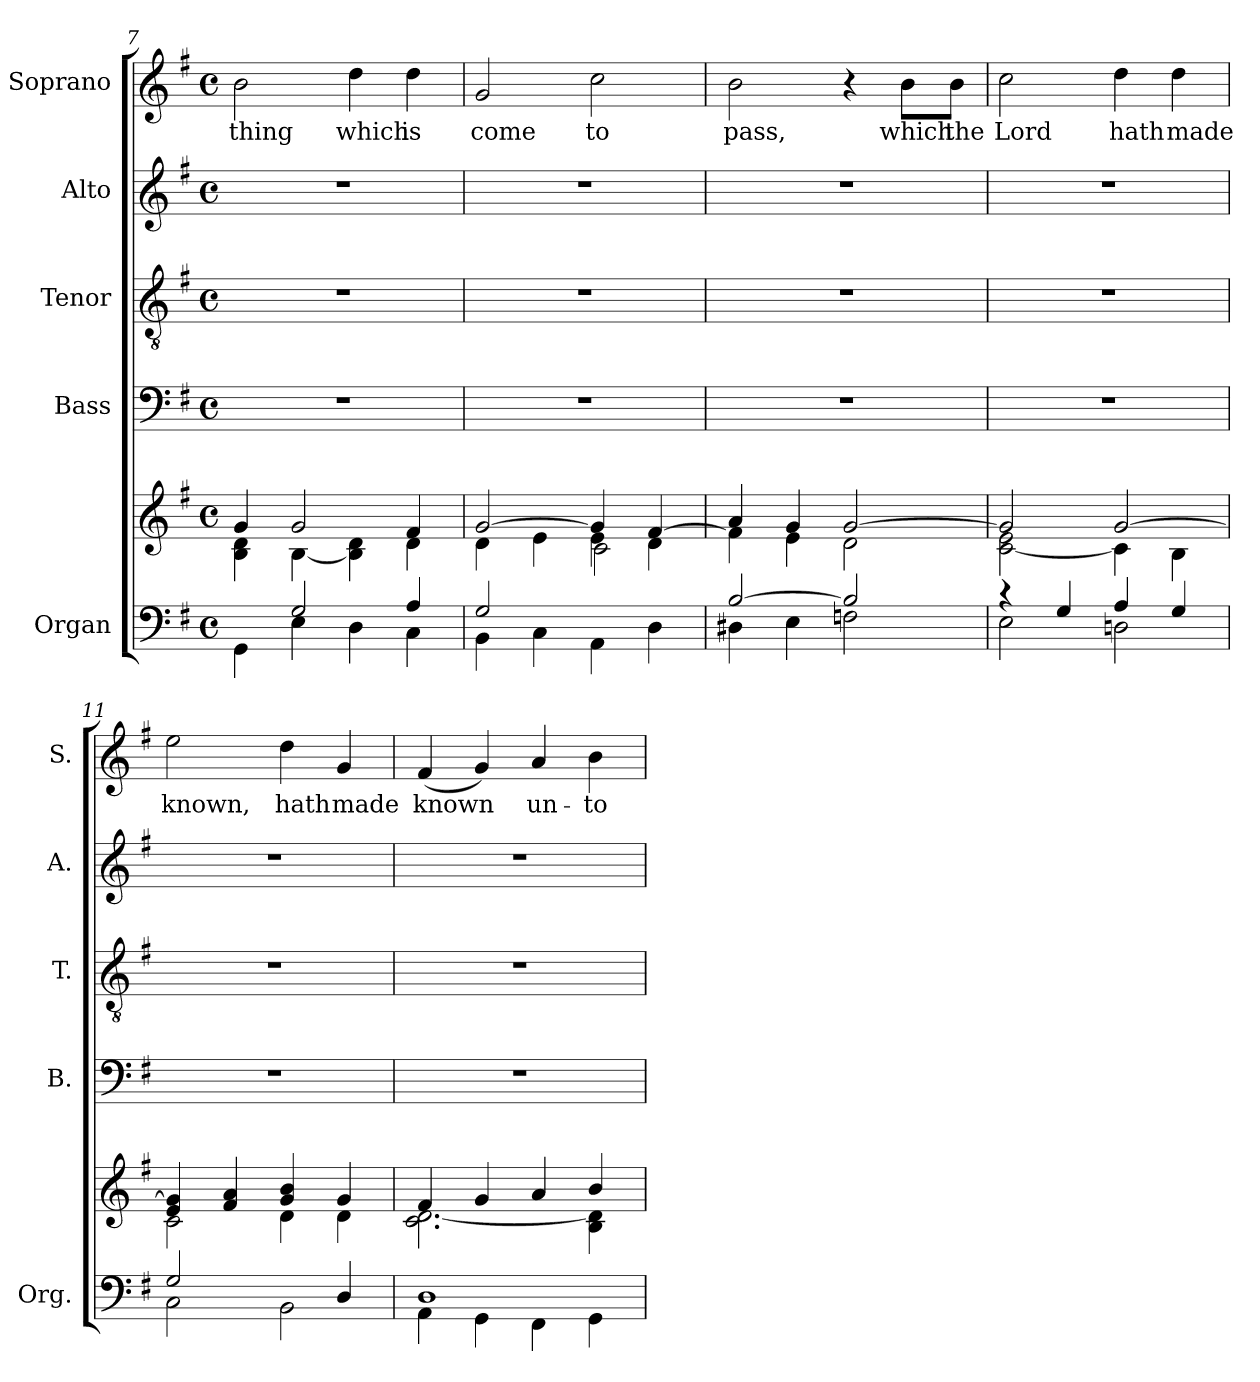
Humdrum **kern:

**kern	**kern	**kern	**kern	**kern	**kern	**text
*part5	*part5	*part4	*part3	*part2	*part1	*part1
*staff6	*staff5	*staff4	*staff3	*staff2	*staff1	*staff1
*I"Organ	*	*I"Bass	*I"Tenor	*I"Alto	*I"Soprano	*
*I'Org.	*	*I'B.	*I'T.	*I'A.	*I'S.	*
*clefF4	*clefG2	*clefF4	*clefGv2	*clefG2	*clefG2	*
*	*	*	*ITrd7c12	*	*	*
*k[f#]	*k[f#]	*k[f#]	*k[f#]	*k[f#]	*k[f#]	*
*G:	*G:	*G:	*G:	*G:	*G:	*
*M4/4	*M4/4	*M4/4	*M4/4	*M4/4	*M4/4	*
*met(c)	*met(c)	*met(c)	*met(c)	*met(c)	*met(c)	*
=7	=7	=7	=7	=7	=7	=7
*^	*^	*	*	*	*	*
!	!	!	!	!	!	!	!	!LO:LY:b:color=#000000
4ryy	4GGi\	4gi/	4Bi\ 4di	1r	1r	1r	2bi\	thing
2Gi/	4Ei\	2gi/	[<4Bi\	.	.	.	.	.
!	!	!	!	!	!	!	!	!LO:LY:b:color=#000000
.	4Di\	.	4Bi\] 4di	.	.	.	4ddi\	which
!	!	!	!	!	!	!	!	!LO:LY:b:color=#000000
4Ai/	4Ci\	4f#i/	4di\	.	.	.	4ddi\	is
=8	=8	=8	=8	=8	=8	=8	=8	=8
*	*	*	*^	*	*	*	*	*
!	!	!	!	!	!	!	!	!	!LO:LY:b:color=#000000
2Gi/	4BBi\	[>2gi/	4di\	2ryy	1r	1r	1r	2gi/	come
.	4Ci\	.	4ei\	.	.	.	.	.	.
!	!	!	!	!	!	!	!	!	!LO:LY:b:color=#000000
2ryy	4AAi\	4gi/]	4ei\	2ci\	.	.	.	2cci\	to
.	4Di\	[>4f#i/	4di\	.	.	.	.	.	.
*	*	*	*v	*v	*	*	*	*	*
=9	=9	=9	=9	=9	=9	=9	=9	=9
!	!	!	!	!	!	!	!	!LO:LY:b:color=#000000
[>2Bi/	4D#Xi\	4ai/	4f#i\]	1r	1r	1r	2bi\	pass,
.	4Ei\	4gi/	4ei\	.	.	.	.	.
2Bi/]	2Fni\	[>2gi/	2di\	.	.	.	4r	.
!	!	!	!	!	!	!	!	!LO:LY:b:color=#000000
.	.	.	.	.	.	.	8bi\L	which
!	!	!	!	!	!	!	!	!LO:LY:b:color=#000000
.	.	.	.	.	.	.	8bi\J	the
=10	=10	=10	=10	=10	=10	=10	=10	=10
!	!	!	!	!	!	!	!	!LO:LY:b:color=#000000
4r	2Ei\	2gi/]	[<2ci\ 2ei	1r	1r	1r	2cci\	Lord
4Gi/	.	.	.	.	.	.	.	.
!	!	!	!	!	!	!	!	!LO:LY:b:color=#000000
4Ai/	2Dni\	[>2gi/	4ci\]	.	.	.	4ddi\	hath
!	!	!	!	!	!	!	!	!LO:LY:b:color=#000000
4Gi/	.	.	4Bi\	.	.	.	4ddi\	made
!!LO:LB:g=z
=11	=11	=11	=11	=11	=11	=11	=11	=11
!	!	!	!	!	!	!	!	!LO:LY:b:color=#000000
2Gi/	2Ci\	4ei/ 4gi]	2ci\	1r	1r	1r	2eei\	known,
.	.	4f#i/ 4ai	.	.	.	.	.	.
!	!	!	!	!	!	!	!	!LO:LY:b:color=#000000
4ryy	2BBi\	4gi/ 4bi	4di\	.	.	.	4ddi\	hath
!	!	!	!	!	!	!	!	!LO:LY:b:color=#000000
4Di/	.	4gi/	4di\	.	.	.	4gi/	made
=12	=12	=12	=12	=12	=12	=12	=12	=12
!	!	!	!	!	!	!	!	!LO:LY:b:color=#000000
1Di	4AAi\	4f#i/	2.ci\ [<2.di	1r	1r	1r	(4f#i/	known
.	4GGi\	4gi/	.	.	.	.	4gi/)	.
!	!	!	!	!	!	!	!	!LO:LY:b:color=#000000
.	4FF#i\	4ai/	.	.	.	.	4ai/	un-
!	!	!	!	!	!	!	!	!LO:LY:b:color=#000000
.	4GGi\	4bi/	4Bi\ 4di]	.	.	.	4bi\	-to
*v	*v	*	*	*	*	*	*	*
*	*v	*v	*	*	*	*	*
=	=	=	=	=	=	=
*-	*-	*-	*-	*-	*-	*-
